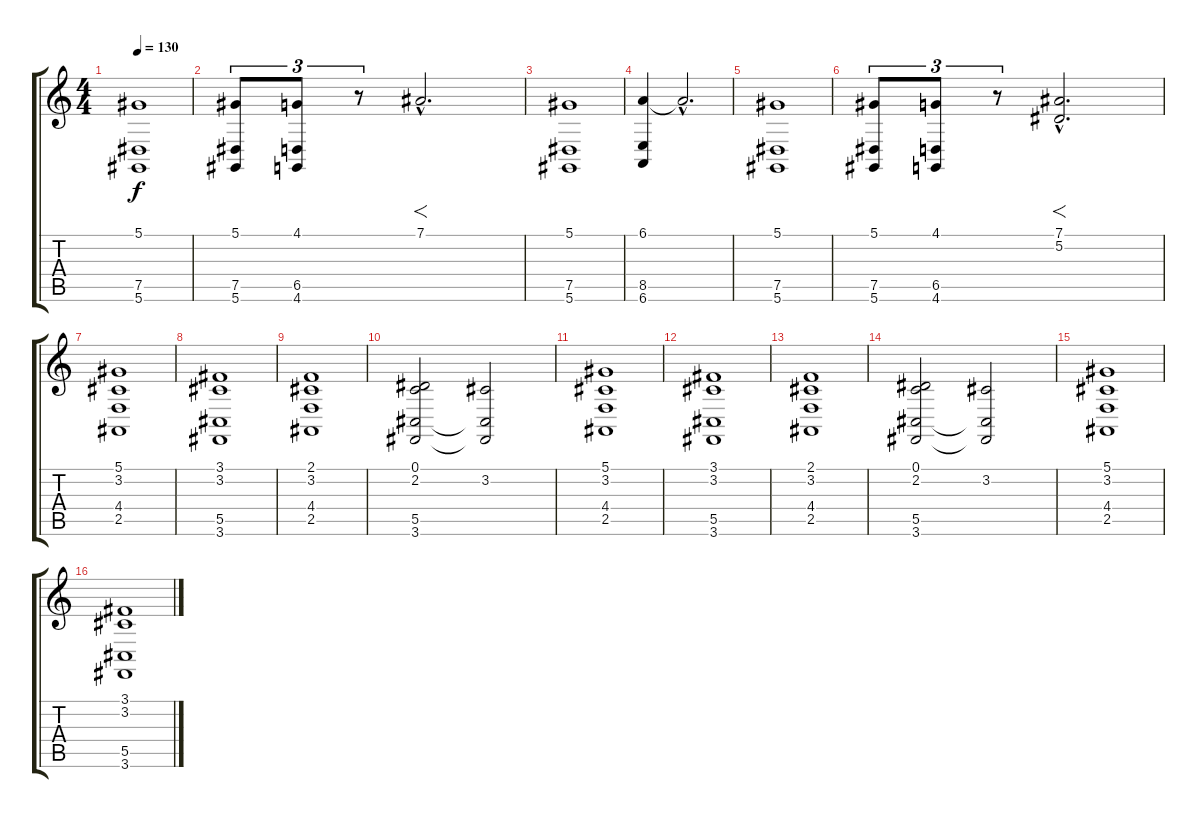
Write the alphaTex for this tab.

\track "" {instrument stringensemble1}
\staff {score tabs}
\tuning (Eb4 Bb3 Gb3 Db3 Ab2 Eb2) {hide}
\ts (4 4)
\tempo 130
\clef g2
\ks c
(5.1 7.5 5.6).1{dy f} |
(5.1 7.5 5.6).8{tu (3 2)} (4.1 6.5 4.6).8{tu (3 2)} r.8{tu (3 2)} 7.1{hac}.2{f d} |
(5.1 7.5 5.6).1 |
(6.1 8.5 6.6).4 6.1{hac t}.2{d} |
(5.1 7.5 5.6).1 |
(5.1 7.5 5.6).8{tu (3 2)} (4.1 6.5 4.6).8{tu (3 2)} r.8{tu (3 2)} (7.1{hac} 5.2{hac}).2{f d} |
(5.1 3.2 4.4 2.5).1 |
(3.1 3.2 5.5 3.6).1 |
(2.1 3.2 4.4 2.5).1 |
(0.1 2.2 5.5 3.6).2 (3.2 5.5{t} 3.6{t}).2 |
(5.1 3.2 4.4 2.5).1 |
(3.1 3.2 5.5 3.6).1 |
(2.1 3.2 4.4 2.5).1 |
(0.1 2.2 5.5 3.6).2 (3.2 5.5{t} 3.6{t}).2 |
(5.1 3.2 4.4 2.5).1 |
(3.1 3.2 5.5 3.6).1
